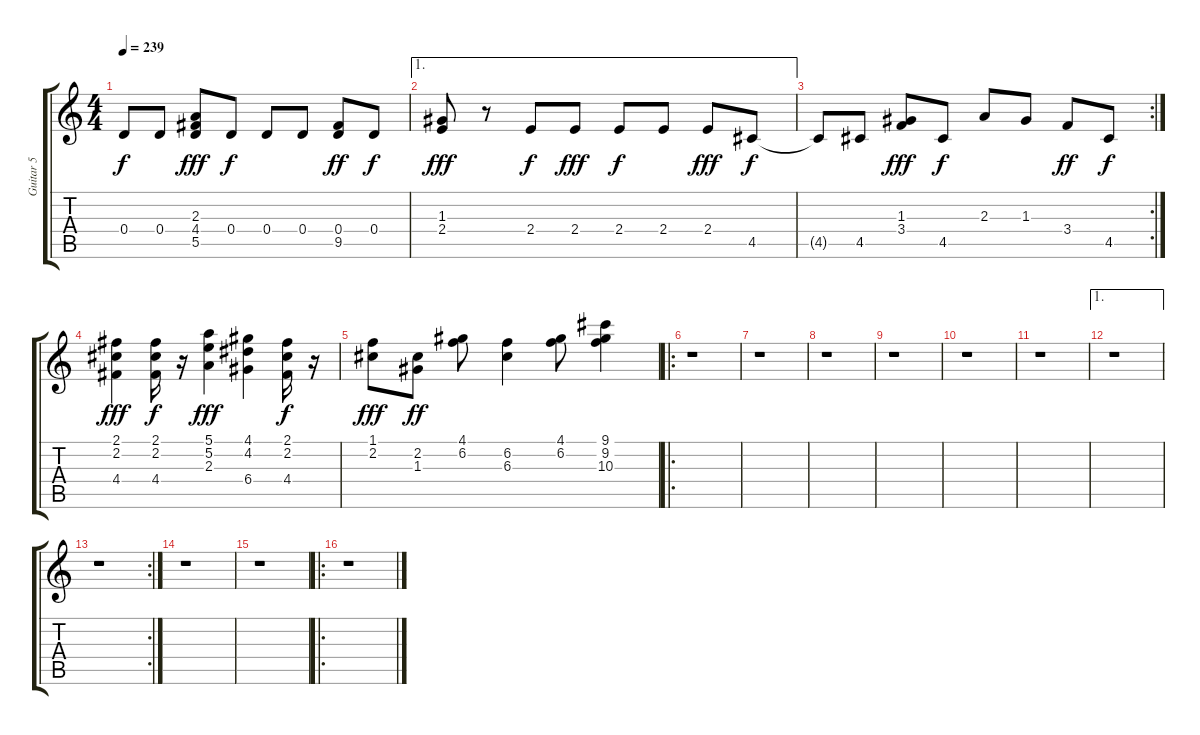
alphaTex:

\track ("Guitar 5" "Guitar 5") {instrument distortionguitar}
\staff {score tabs}
\tuning (E4 B3 G3 D3 A2 E2) {hide}
\ts (4 4)
\tempo 239
\clef g2
\ks c
0.4{t}.8{dy f} 0.4.8 (2.3 4.4 5.5).8{dy fff} 0.4.8{dy f} 0.4.8 0.4.8 (0.4 9.5).8{dy ff} 0.4.8{dy f} |
\ae 1
(1.3 2.4).8{dy fff} r.8 2.4.8{dy f} 2.4.8{dy fff} 2.4.8{dy f} 2.4.8 2.4.8{dy fff} 4.5.8{dy f} |
\rc 2
4.5{t}.8 4.5.8 (1.3 3.4).8{dy fff} 4.5.8{dy f} 2.3.8 1.3.8 3.4.8{dy ff} 4.5.8{dy f} |
(2.1 2.2 4.4).4{dy fff} (2.1 2.2 4.4).16{dy f} r.16 (5.1 5.2 2.3).4{dy fff} (4.1 4.2 6.4).4 (2.1 2.2 4.4).16{dy f} r.16 |
(1.1 2.2).8{dy fff} (2.2 1.3).8{dy ff} (4.1 6.2).8 (6.2 6.3).4 (4.1 6.2).8 (9.1 9.2 10.3).4 |
\ro
r.1 |
r.1 |
r.1 |
r.1 |
r.1 |
r.1 |
\ae 1
r.1 |
\rc 2
r.1 |
r.1 |
r.1 |
\ro
r.1
